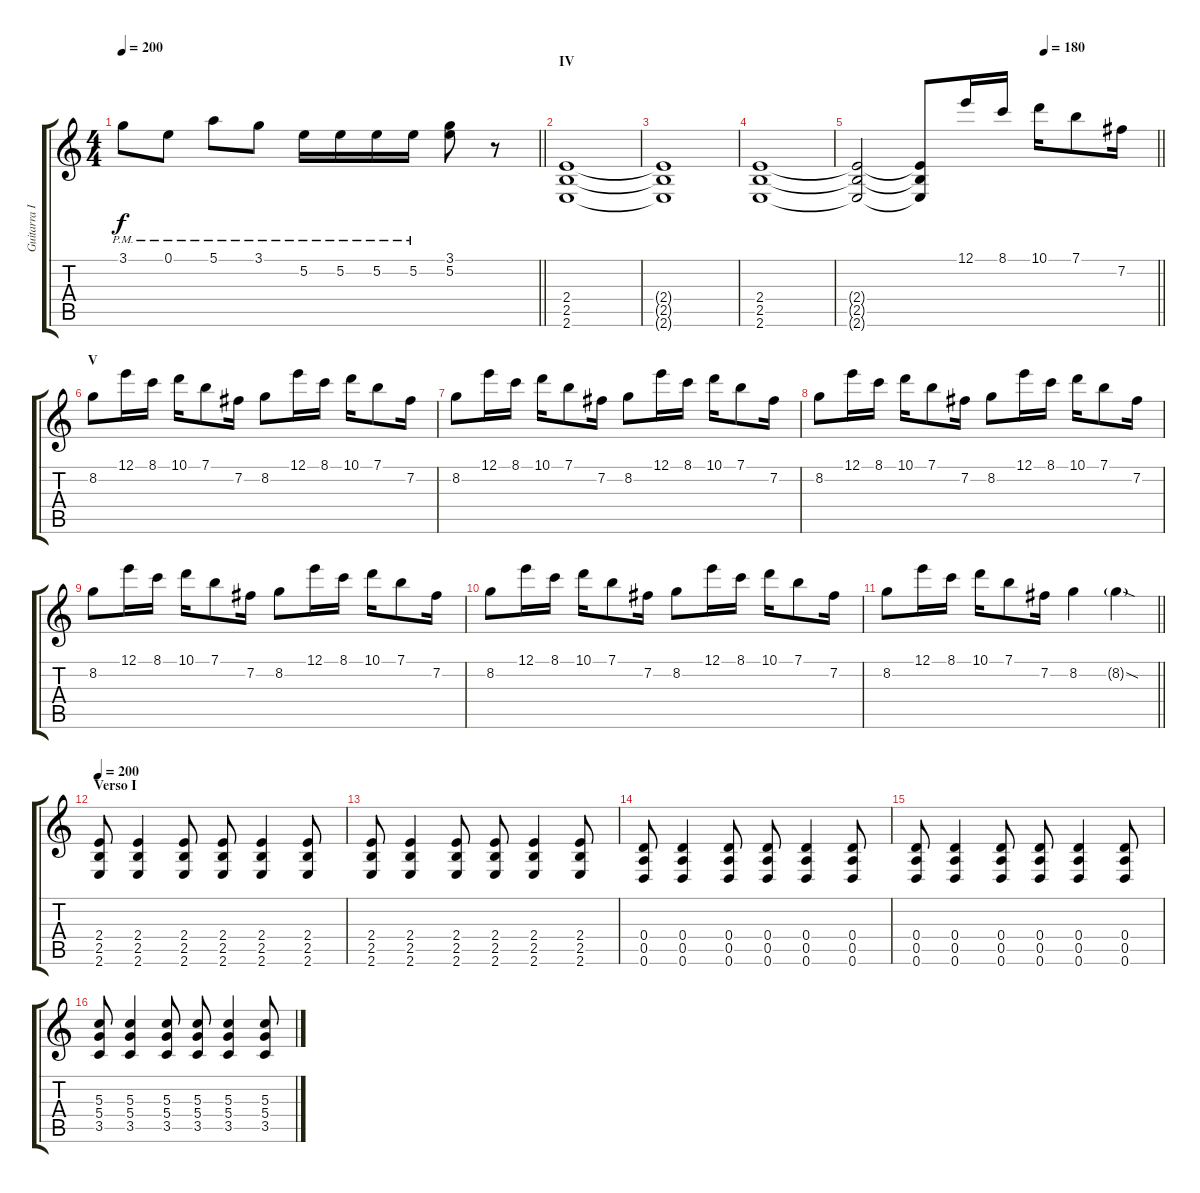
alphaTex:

\track ("Guitarra I" "Guitarra I") {instrument distortionguitar}
\staff {score tabs}
\tuning (E4 B3 G3 D3 A2 D2) {hide}
\ts (4 4)
\tempo 200
\clef g2
\barLineRight lightlight
\ks c
3.1{pm}.8{dy f} 0.1{pm}.8 5.1{pm}.8 3.1{pm}.8 5.2{pm}.16 5.2{pm}.16 5.2{pm}.16 5.2{pm}.16 (3.1 5.2).8 r.8 |
\section ("" "IV")
(2.4 2.5 2.6).1 |
(2.4{t} 2.5{t} 2.6{t}).1 |
(2.4 2.5 2.6).1 |
\tempo (180 0.625)
\barLineRight lightlight
(2.4{t} 2.5{t} 2.6{t}).2 (2.4{t} 2.5{t} 2.6{t}).8 12.1.16 8.1.16 10.1.16 7.1.8 7.2.16 |
\section ("" "V")
8.2.8 12.1.16 8.1.16 10.1.16 7.1.8 7.2.16 8.2.8 12.1.16 8.1.16 10.1.16 7.1.8 7.2.16 |
8.2.8 12.1.16 8.1.16 10.1.16 7.1.8 7.2.16 8.2.8 12.1.16 8.1.16 10.1.16 7.1.8 7.2.16 |
8.2.8 12.1.16 8.1.16 10.1.16 7.1.8 7.2.16 8.2.8 12.1.16 8.1.16 10.1.16 7.1.8 7.2.16 |
8.2.8 12.1.16 8.1.16 10.1.16 7.1.8 7.2.16 8.2.8 12.1.16 8.1.16 10.1.16 7.1.8 7.2.16 |
8.2.8 12.1.16 8.1.16 10.1.16 7.1.8 7.2.16 8.2.8 12.1.16 8.1.16 10.1.16 7.1.8 7.2.16 |
\barLineRight lightlight
8.2.8 12.1.16 8.1.16 10.1.16 7.1.8 7.2.16 8.2.4 8.2{sod g}.4 |
\section ("" "Verso I")
\tempo 200
(2.4 2.5 2.6).8 (2.4 2.5 2.6).4 (2.4 2.5 2.6).8 (2.4 2.5 2.6).8 (2.4 2.5 2.6).4 (2.4 2.5 2.6).8 |
(2.4 2.5 2.6).8 (2.4 2.5 2.6).4 (2.4 2.5 2.6).8 (2.4 2.5 2.6).8 (2.4 2.5 2.6).4 (2.4 2.5 2.6).8 |
(0.4 0.5 0.6).8 (0.4 0.5 0.6).4 (0.4 0.5 0.6).8 (0.4 0.5 0.6).8 (0.4 0.5 0.6).4 (0.4 0.5 0.6).8 |
(0.4 0.5 0.6).8 (0.4 0.5 0.6).4 (0.4 0.5 0.6).8 (0.4 0.5 0.6).8 (0.4 0.5 0.6).4 (0.4 0.5 0.6).8 |
(5.3 5.4 3.5).8 (5.3 5.4 3.5).4 (5.3 5.4 3.5).8 (5.3 5.4 3.5).8 (5.3 5.4 3.5).4 (5.3 5.4 3.5).8
